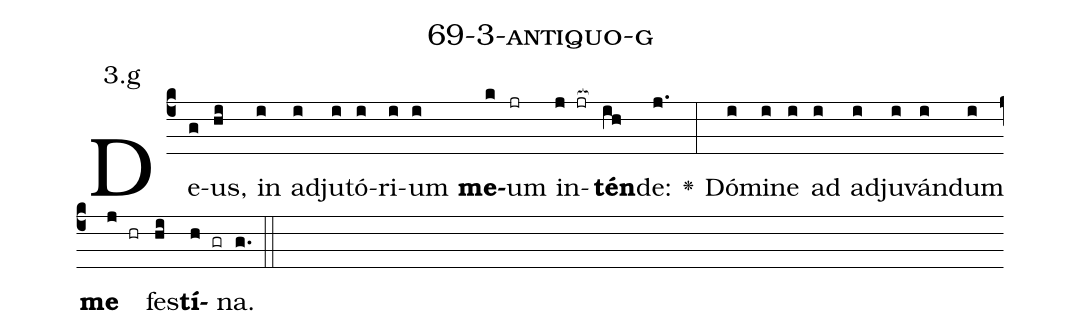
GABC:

name: 69-3-antiquo-g;
annotation: 3.g;
%%
(c4)De(g)us,(hi) in(i) ad(i)ju(i)tó(i)ri(i)um(i) <b>me</b>(k)um(jr) in(j jr[ocb:1{])<b>tén</b>(ih[ocb:0}])de:(j.) <v>\greheightstar</v>(:) Dó(i)mi(i)ne(i) ad(i) ad(i)ju(i)ván(i)dum(i) <b>me</b>(j hr) fes(hi)<b>tí</b>(h gr)na.(g.) (::)


%E(i) u(i) o(j) u(hi) a(h) e.(g.) (::)
